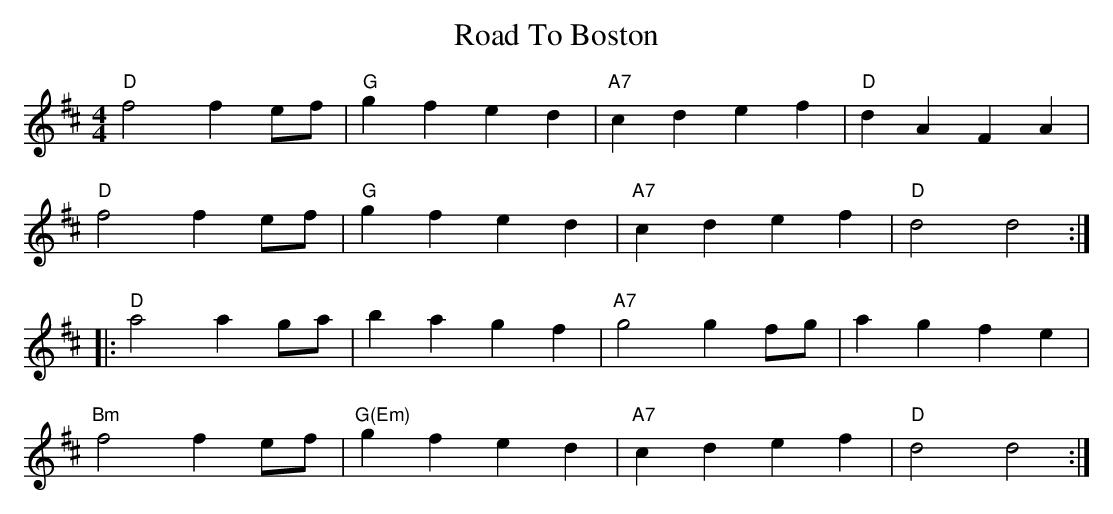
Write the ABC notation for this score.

X:1
T:Road To Boston
M:4/4
L:1/4
K:D
"D"f2 fe/f/|"G"gf ed|"A7"cd ef|"D"dA FA|
"D"f2 fe/f/|"G"gf ed|"A7"cd ef|"D"d2 d2:|
|:"D"a2 ag/a/|ba gf|"A7"g2 gf/g/|ag fe|
"Bm"f2 fe/f/|"G(Em)"gf ed|"A7"cd ef|"D"d2 d2:|
